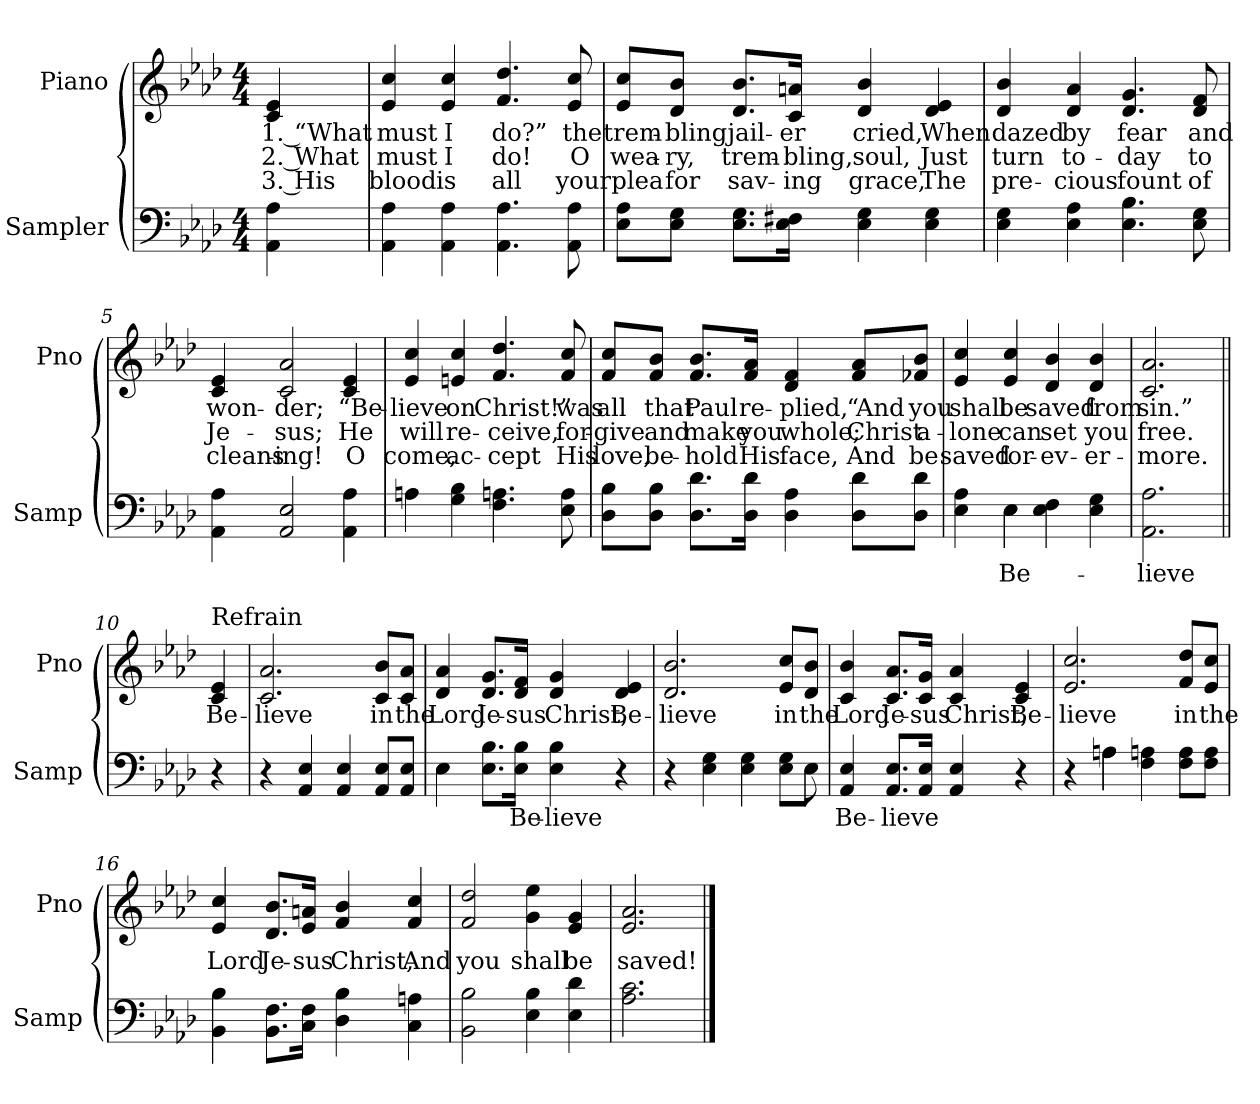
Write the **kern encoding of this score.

**kern	**text	**kern	**text	**text	**text
*part2	*part2	*part1	*part1	*part1	*part1
*staff2	*staff2	*staff1	*staff1	*staff1	*staff1
*I"Sampler	*	*I"Piano	*	*	*
*I'Samp	*	*I'Pno	*	*	*
*clefF4	*	*clefG2	*	*	*
*k[b-e-a-d-]	*	*k[b-e-a-d-]	*	*	*
*A-:	*	*A-:	*	*	*
*M4/4	*	*M4/4	*	*	*
=1	=1	=1	=1	=1	=1
4AA- 4A-	.	4c 4e-	1. “What	2. What	3. His
=2	=2	=2	=2	=2	=2
4AA- 4A-	.	4e- 4cc	must	must	blood
4AA- 4A-	.	4e- 4cc	I	I	is
4.AA- 4.A-	.	4.f 4.dd-	do?”	do!	all
8AA- 8A-	.	8e- 8cc	the	O	your
=3	=3	=3	=3	=3	=3
8E-\ 8A-\L	.	8e-/ 8cc/L	trem-	wea-	plea
8E-\ 8G\J	.	8d-/ 8b-/J	-bling	-ry,	for
8.E-\ 8.G\L	.	8.d-/ 8.b-/L	jail-	trem-	sav-
16E-\ 16F#X\Jk	.	16c/ 16an/Jk	-er	-bling,	-ing
4E- 4G	.	4d- 4b-	cried,	soul,	grace,
4E- 4G	.	4d- 4e-	When	Just	The
=4	=4	=4	=4	=4	=4
4E- 4G	.	4d- 4b-	dazed	turn	pre-
4E- 4A-	.	4d- 4a-	by	to-	-cious
4.E- 4.B-	.	4.d- 4.g	fear	-day	fount
8E- 8G	.	8d- 8f	and	to	of
=5	=5	=5	=5	=5	=5
4AA- 4A-	.	4c 4e-	won-	Je-	cleans-
2AA- 2E-	.	2c 2a-	-der;	-sus;	-ing!
4AA- 4A-	.	4c 4e-	“Be-	He	O
=6	=6	=6	=6	=6	=6
*^	*	*	*	*	*
4A-\	4A	.	4e- 4cc	-lieve	will	come,
4G 4B-	2.ryy	.	4en 4cc	on	re-	ac-
4.F 4.An	.	.	4.f 4.dd-	Christ!”	-ceive,	-cept
8E- 8A	.	.	8f 8cc	was	for-	His
*v	*v	*	*	*	*	*
=7	=7	=7	=7	=7	=7
8D-\ 8B-\L	.	8f/ 8cc/L	all	-give	love,
8D-\ 8B-\J	.	8f/ 8b-/J	that	and	be-
8.D-\ 8.d-\L	.	8.f/ 8.b-/L	Paul	make	-hold
16D-\ 16d-\Jk	.	16f/ 16a-/Jk	re-	you	His
4D- 4A-	.	4d- 4f	-plied,	whole;	face,
8D-\ 8d-\L	.	8f/ 8a-/L	“And	Christ	And
8D-\ 8d-\J	.	8f-X/ 8b-/J	you	a-	be
=8	=8	=8	=8	=8	=8
*^	*	*	*	*	*
4E- 4A-	4ryy	.	4e- 4cc	shall	-lone	saved
4E-\	4E-	Be-	4e- 4cc	be	can	for-
4E- 4F	2ryy	.	4d- 4b-	saved	set	-ev-
4E- 4G	.	.	4d- 4b-	from	you	-er-
*v	*v	*	*	*	*	*
=9	=9	=9	=9	=9	=9
2.AA- 2.A-	-lieve	2.c 2.a-	sin.”	free.	-more.
=10||	=10||	=10||	=10||	=10||	=10||
!	!	!LO:TX:t=Refrain	!	!	!
4r	.	4c 4e-	Be-	.	.
=11	=11	=11	=11	=11	=11
4r	.	2.c 2.a-	-lieve	.	.
4AA- 4E-	.	.	.	.	.
4AA- 4E-	.	.	.	.	.
8AA-/ 8E-/L	.	8c/ 8b-/L	in	.	.
8AA-/ 8E-/J	.	8c/ 8a-/J	the	.	.
=12	=12	=12	=12	=12	=12
*^	*	*	*	*	*
4E-\	4E-	.	4d- 4a-	Lord	.	.
8.E-\ 8.B-\L	2.ryy	.	8.d-/ 8.g/L	Je-	.	.
16E-\ 16B-\Jk	.	Be-	16d-/ 16f/Jk	-sus	.	.
4E- 4B-	.	-lieve	4d- 4g	Christ,	.	.
4r	.	.	4d- 4e-	Be-	.	.
=13	=13	=13	=13	=13	=13	=13
4r	2..ryy	.	2.d- 2.b-	-lieve	.	.
4E- 4G	.	.	.	.	.	.
4E- 4G	.	.	.	.	.	.
8E-\ 8G\L	.	.	8e-/ 8cc/L	in	.	.
8E-\J	8E-	.	8d-/ 8b-/J	the	.	.
*v	*v	*	*	*	*	*
=14	=14	=14	=14	=14	=14
4AA- 4E-	Be-	4c 4b-	Lord	.	.
8.AA-/ 8.E-/L	-lieve	8.c/ 8.a-/L	Je-	.	.
16AA-/ 16E-/Jk	.	16c/ 16g/Jk	-sus	.	.
4AA- 4E-	.	4c 4a-	Christ,	.	.
4r	.	4c 4e-	Be-	.	.
=15	=15	=15	=15	=15	=15
*^	*	*	*	*	*
4r	4ryy	.	2.e- 2.cc	-lieve	.	.
4A-\	4A	.	.	.	.	.
4F 4An	2ryy	.	.	.	.	.
8F\ 8A\L	.	.	8f/ 8dd-/L	in	.	.
8F\ 8A\J	.	.	8e-/ 8cc/J	the	.	.
*v	*v	*	*	*	*	*
=16	=16	=16	=16	=16	=16
4BB- 4B-	.	4e- 4cc	Lord	.	.
8.BB-\ 8.F\L	.	8.d-/ 8.b-/L	Je-	.	.
16C\ 16F\Jk	.	16e-/ 16an/Jk	-sus	.	.
4D- 4B-	.	4f 4b-	Christ,	.	.
4C 4An	.	4f 4cc	And	.	.
=17	=17	=17	=17	=17	=17
2BB- 2B-	.	2f 2dd-	you	.	.
4E- 4B-	.	4g 4ee-	shall	.	.
4E- 4d-	.	4e- 4g	be	.	.
=18	=18	=18	=18	=18	=18
2.A- 2.c	.	2.e- 2.a-	saved!	.	.
==	==	==	==	==	==
*-	*-	*-	*-	*-	*-
